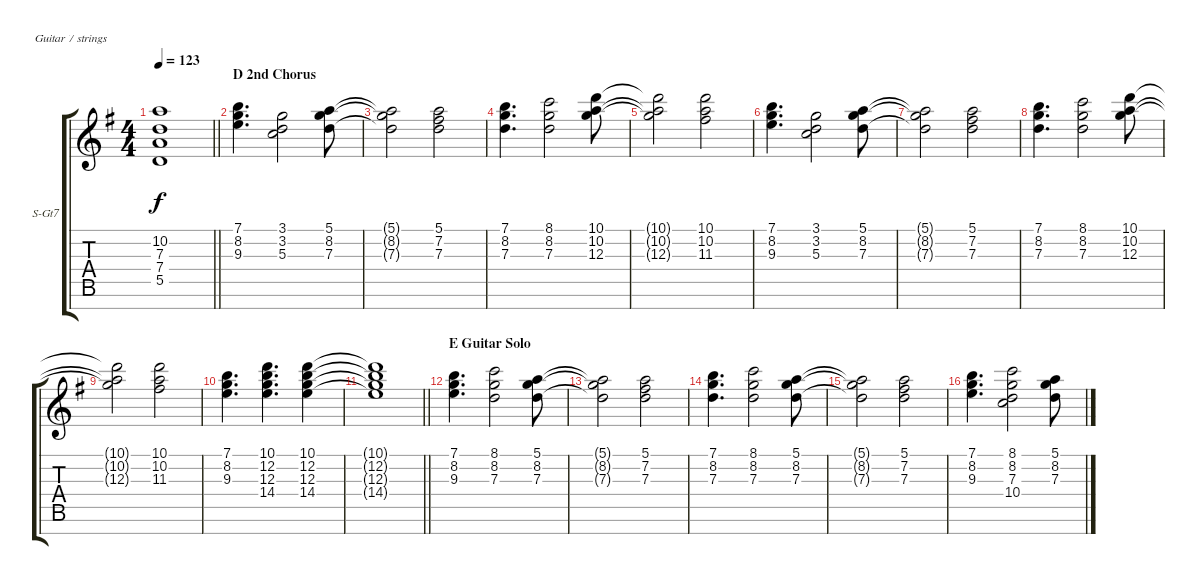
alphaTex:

\bracketExtendMode groupsimilarinstruments
\firstSystemTrackNameOrientation horizontal
\otherSystemsTrackNameOrientation horizontal
\track ("keyboard" "S-Gt7") {instrument synthstrings1}
\staff {score tabs}
\tuning (E4 B3 G3 D3 A2 E2 B1)
\displaytranspose 12
\ts (4 4)
\tempo 123
\clef g2
\barLineRight lightlight
\ks g
(10.2 7.3 7.4 5.5).1{dy f} |
\section ("" "D 2nd Chorus")
(7.1 8.2 9.3).4{d} (3.1 3.2 5.3).2 (5.1 8.2 7.3).8 |
(5.1{t} 8.2{t} 7.3{t}).2 (5.1 7.2 7.3).2 |
(7.1 8.2 7.3).4{d} (8.1 8.2 7.3).2 (10.1 10.2 12.3).8 |
(10.1{t} 10.2{t} 12.3{t}).2 (10.1 10.2 11.3).2 |
(7.1 8.2 9.3).4{d} (3.1 3.2 5.3).2 (5.1 8.2 7.3).8 |
(5.1{t} 8.2{t} 7.3{t}).2 (5.1 7.2 7.3).2 |
(7.1 8.2 7.3).4{d} (8.1 8.2 7.3).2 (10.1 10.2 12.3).8 |
(10.1{t} 10.2{t} 12.3{t}).2 (10.1 10.2 11.3).2 |
(7.1 8.2 9.3).4{d} (10.1 12.2 12.3 14.4).4{d} (10.1 12.2 12.3 14.4).4 |
\barLineRight lightlight
(10.1{t} 12.2{t} 12.3{t} 14.4{t}).1 |
\section ("" "E Guitar Solo")
(7.1 8.2 9.3).4{d} (8.1 8.2 7.3).2 (5.1 8.2 7.3).8 |
(5.1{t} 8.2{t} 7.3{t}).2 (5.1 7.2 7.3).2 |
(7.1 8.2 7.3).4{d} (8.1 8.2 7.3).2 (5.1 8.2 7.3).8 |
(5.1{t} 8.2{t} 7.3{t}).2 (5.1 7.2 7.3).2 |
(7.1 8.2 9.3).4{d} (8.1 8.2 7.3 10.4).2 (5.1 8.2 7.3).8
